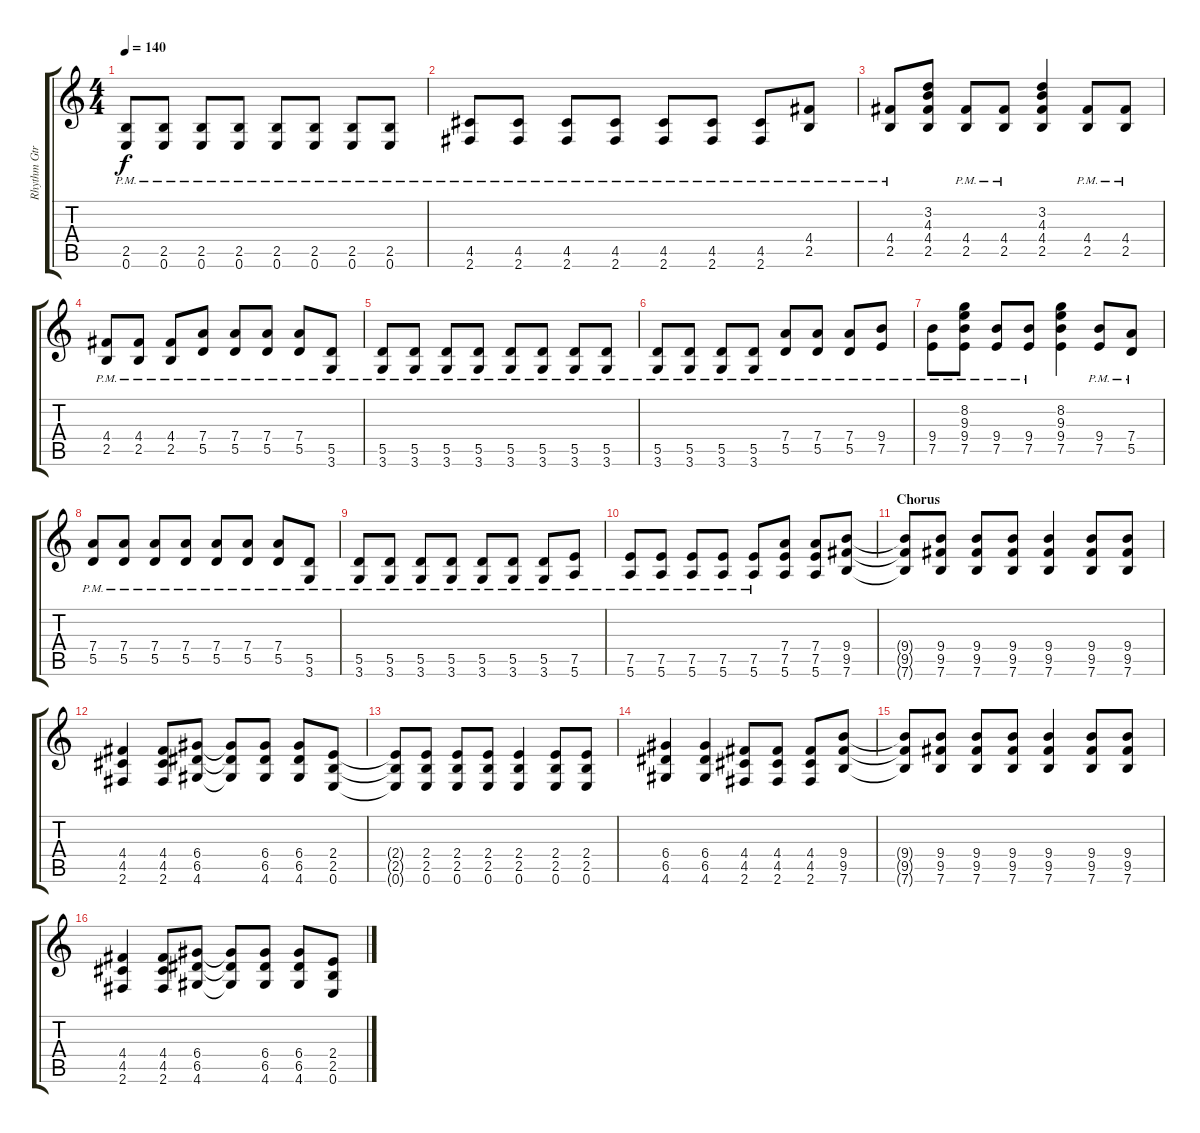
\track ("Rhythm Gtr" "Rhythm Gtr") {instrument distortionguitar}
\staff {score tabs}
\tuning (E4 B3 G3 D3 A2 E2) {hide}
\ts (4 4)
\tempo 140
\clef g2
\ks c
(2.5{pm} 0.6{pm}).8{dy f} (2.5{pm} 0.6{pm}).8 (2.5{pm} 0.6{pm}).8 (2.5{pm} 0.6{pm}).8 (2.5{pm} 0.6{pm}).8 (2.5{pm} 0.6{pm}).8 (2.5{pm} 0.6{pm}).8 (2.5{pm} 0.6{pm}).8 |
(4.5{pm} 2.6{pm}).8 (4.5{pm} 2.6{pm}).8 (4.5{pm} 2.6{pm}).8 (4.5{pm} 2.6{pm}).8 (4.5{pm} 2.6{pm}).8 (4.5{pm} 2.6{pm}).8 (4.5{pm} 2.6{pm}).8 (4.4{pm} 2.5{pm}).8 |
(4.4{pm} 2.5{pm}).8 (3.2 4.3 4.4 2.5).8 (4.4{pm} 2.5{pm}).8 (4.4{pm} 2.5{pm}).8 (3.2 4.3 4.4 2.5).4 (4.4{pm} 2.5{pm}).8 (4.4{pm} 2.5{pm}).8 |
(4.4{pm} 2.5{pm}).8 (4.4{pm} 2.5{pm}).8 (4.4{pm} 2.5{pm}).8 (7.4{pm} 5.5{pm}).8 (7.4{pm} 5.5{pm}).8 (7.4{pm} 5.5{pm}).8 (7.4{pm} 5.5{pm}).8 (5.5{pm} 3.6{pm}).8 |
(5.5{pm} 3.6{pm}).8 (5.5{pm} 3.6{pm}).8 (5.5{pm} 3.6{pm}).8 (5.5{pm} 3.6{pm}).8 (5.5{pm} 3.6{pm}).8 (5.5{pm} 3.6{pm}).8 (5.5{pm} 3.6{pm}).8 (5.5{pm} 3.6{pm}).8 |
(5.5{pm} 3.6{pm}).8 (5.5{pm} 3.6{pm}).8 (5.5{pm} 3.6{pm}).8 (5.5{pm} 3.6{pm}).8 (7.4{pm} 5.5{pm}).8 (7.4{pm} 5.5{pm}).8 (7.4{pm} 5.5{pm}).8 (9.4{pm} 7.5{pm}).8 |
(9.4{pm} 7.5{pm}).8 (8.2 9.3 9.4{pm} 7.5{pm}).8 (9.4{pm} 7.5{pm}).8 (9.4{pm} 7.5{pm}).8 (8.2 9.3 9.4 7.5).4 (9.4{pm} 7.5{pm}).8 (7.4{pm} 5.5{pm}).8 |
(7.4{pm} 5.5{pm}).8 (7.4{pm} 5.5{pm}).8 (7.4{pm} 5.5{pm}).8 (7.4{pm} 5.5{pm}).8 (7.4{pm} 5.5{pm}).8 (7.4{pm} 5.5{pm}).8 (7.4{pm} 5.5{pm}).8 (5.5{pm} 3.6{pm}).8 |
(5.5{pm} 3.6{pm}).8 (5.5{pm} 3.6{pm}).8 (5.5{pm} 3.6{pm}).8 (5.5{pm} 3.6{pm}).8 (5.5{pm} 3.6{pm}).8 (5.5{pm} 3.6{pm}).8 (5.5{pm} 3.6{pm}).8 (7.5{pm} 5.6{pm}).8 |
(7.5{pm} 5.6{pm}).8 (7.5{pm} 5.6{pm}).8 (7.5{pm} 5.6).8 (7.5{pm} 5.6).8 (7.5{pm} 5.6{pm}).8 (7.4 7.5 5.6).8 (7.4 7.5 5.6).8 (9.4 9.5 7.6).8 |
\section ("" "Chorus")
(9.4{t} 9.5{t} 7.6{t}).8 (9.4 9.5 7.6).8 (9.4 9.5 7.6).8 (9.4 9.5 7.6).8 (9.4 9.5 7.6).4 (9.4 9.5 7.6).8 (9.4 9.5 7.6).8 |
(4.4 4.5 2.6).4 (4.4 4.5 2.6).8 (6.4 6.5 4.6).8 (6.4{t} 6.5{t} 4.6{t}).8 (6.4 6.5 4.6).8 (6.4 6.5 4.6).8 (2.4 2.5 0.6).8 |
(2.4{t} 2.5{t} 0.6{t}).8 (2.4 2.5 0.6).8 (2.4 2.5 0.6).8 (2.4 2.5 0.6).8 (2.4 2.5 0.6).4 (2.4 2.5 0.6).8 (2.4 2.5 0.6).8 |
(6.4 6.5 4.6).4 (6.4 6.5 4.6).4 (4.4 4.5 2.6).8 (4.4 4.5 2.6).8 (4.4 4.5 2.6).8 (9.4 9.5 7.6).8 |
(9.4{t} 9.5{t} 7.6{t}).8 (9.4 9.5 7.6).8 (9.4 9.5 7.6).8 (9.4 9.5 7.6).8 (9.4 9.5 7.6).4 (9.4 9.5 7.6).8 (9.4 9.5 7.6).8 |
(4.4 4.5 2.6).4 (4.4 4.5 2.6).8 (6.4 6.5 4.6).8 (6.4{t} 6.5{t} 4.6{t}).8 (6.4 6.5 4.6).8 (6.4 6.5 4.6).8 (2.4 2.5 0.6).8
